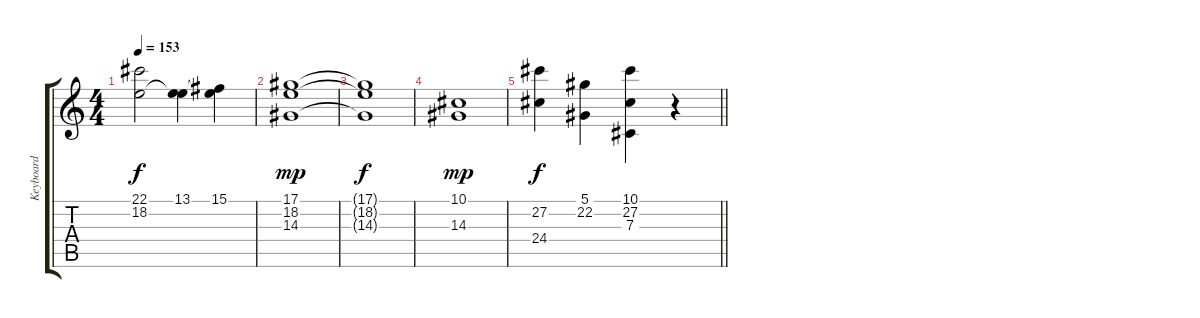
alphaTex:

\track ("Keyboard" "Keyboard") {instrument stringensemble1}
\staff {score tabs}
\tuning (Eb4 Bb3 Gb3 Db3 Ab2 Eb2) {hide}
\ts (4 4)
\tempo 153
\clef g2
\ks c
(22.1{t} 18.2{t}).2{dy f} (13.1 18.2{t}).4 (15.1 18.2{t}).4 |
(17.1 18.2 14.3).1{dy mp} |
(17.1{t} 18.2{t} 14.3{t}).1{dy f} |
(10.1 14.3).1{dy mp} |
\barLineRight lightlight
(27.2 24.4).4{dy f} (5.1 22.2).4 (10.1 27.2 7.3).4 r.4
